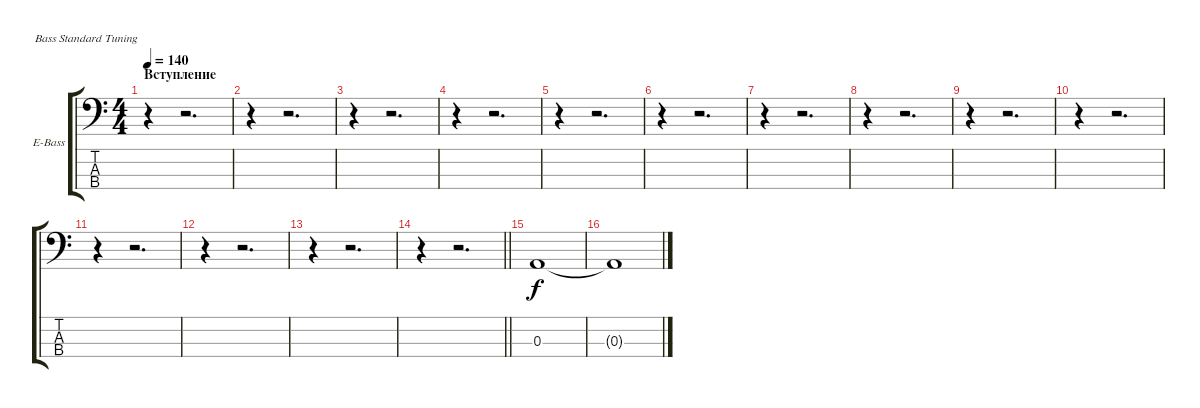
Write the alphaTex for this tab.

\bracketExtendMode groupsimilarinstruments
\firstSystemTrackNameOrientation horizontal
\otherSystemsTrackNameOrientation horizontal
\track ("Bass Guitar" "E-Bass") {instrument electricbassfinger}
\staff {score tabs}
\tuning (G2 D2 A1 E1)
\ts (4 4)
\beaming (8 2 2 2 2)
\section ("" "Вступление")
\tempo 140
\clef f4
\ks c
r.4{dy f instrument electricbassfinger} r.2{d} |
r.4 r.2{d} |
r.4 r.2{d} |
r.4 r.2{d} |
r.4 r.2{d} |
r.4 r.2{d} |
r.4 r.2{d} |
r.4 r.2{d} |
r.4 r.2{d} |
r.4 r.2{d} |
r.4 r.2{d} |
r.4 r.2{d} |
r.4 r.2{d} |
\barLineRight lightlight
r.4 r.2{d} |
0.3.1 |
0.3{t}.1
